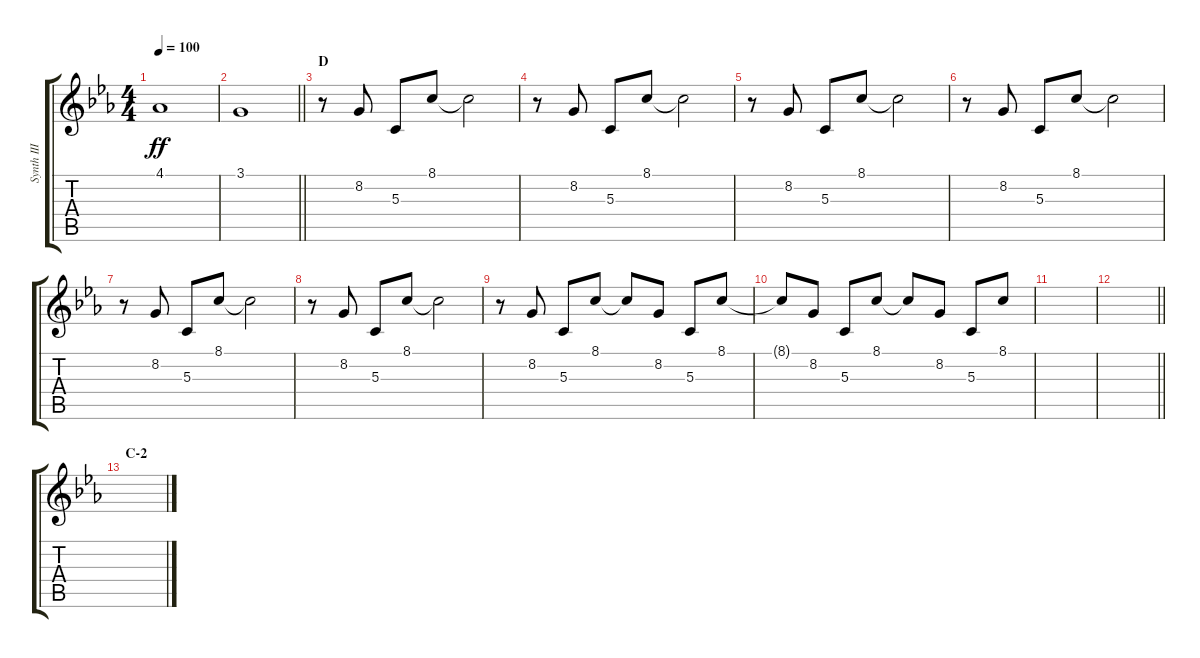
\track ("Synth III (Kotobuki Tsumugi)" "Synth III ") {instrument musicbox}
\staff {score tabs}
\tuning (E4 B3 G3 D3 A2 E2) {hide}
\ts (4 4)
\tempo 100
\clef g2
\ks eb
4.1.1{dy ff} |
\barLineRight lightlight
3.1.1 |
\section ("" "D")
r.8 8.2.8 5.3.8 8.1.8 8.1{t}.2 |
r.8 8.2.8 5.3.8 8.1.8 8.1{t}.2 |
r.8 8.2.8 5.3.8 8.1.8 8.1{t}.2 |
r.8 8.2.8 5.3.8 8.1.8 8.1{t}.2 |
r.8 8.2.8 5.3.8 8.1.8 8.1{t}.2 |
r.8 8.2.8 5.3.8 8.1.8 8.1{t}.2 |
r.8 8.2.8 5.3.8 8.1.8 8.1{t}.8 8.2.8 5.3.8 8.1.8 |
8.1{t}.8 8.2.8 5.3.8 8.1.8 8.1{t}.8 8.2.8 5.3.8 8.1.8 |
|
\barLineRight lightlight
|
\section ("" "C-2")
